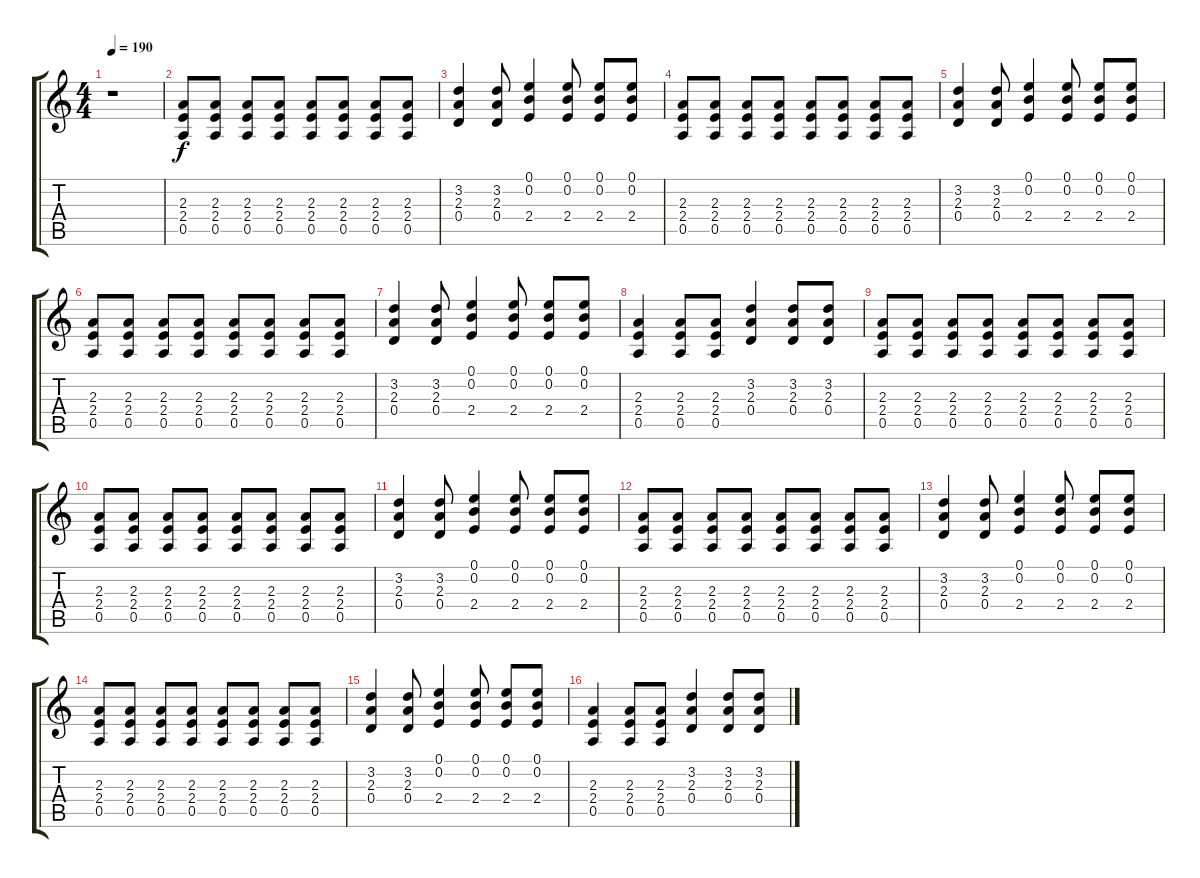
\track "" {instrument distortionguitar}
\staff {score tabs}
\tuning (E4 B3 G3 D3 A2 E2) {hide}
\ts (4 4)
\tempo 190
\clef g2
\ks c
r.1{dy f instrument distortionguitar} |
(2.3 2.4 0.5).8 (2.3 2.4 0.5).8 (2.3 2.4 0.5).8 (2.3 2.4 0.5).8 (2.3 2.4 0.5).8 (2.3 2.4 0.5).8 (2.3 2.4 0.5).8 (2.3 2.4 0.5).8 |
(3.2 2.3 0.4).4 (3.2 2.3 0.4).8 (0.1 0.2 2.4).4 (0.1 0.2 2.4).8 (0.1 0.2 2.4).8 (0.1 0.2 2.4).8 |
(2.3 2.4 0.5).8 (2.3 2.4 0.5).8 (2.3 2.4 0.5).8 (2.3 2.4 0.5).8 (2.3 2.4 0.5).8 (2.3 2.4 0.5).8 (2.3 2.4 0.5).8 (2.3 2.4 0.5).8 |
(3.2 2.3 0.4).4 (3.2 2.3 0.4).8 (0.1 0.2 2.4).4 (0.1 0.2 2.4).8 (0.1 0.2 2.4).8 (0.1 0.2 2.4).8 |
(2.3 2.4 0.5).8 (2.3 2.4 0.5).8 (2.3 2.4 0.5).8 (2.3 2.4 0.5).8 (2.3 2.4 0.5).8 (2.3 2.4 0.5).8 (2.3 2.4 0.5).8 (2.3 2.4 0.5).8 |
(3.2 2.3 0.4).4 (3.2 2.3 0.4).8 (0.1 0.2 2.4).4 (0.1 0.2 2.4).8 (0.1 0.2 2.4).8 (0.1 0.2 2.4).8 |
(2.3 2.4 0.5).4 (2.3 2.4 0.5).8 (2.3 2.4 0.5).8 (3.2 2.3 0.4).4 (3.2 2.3 0.4).8 (3.2 2.3 0.4).8 |
(2.3 2.4 0.5).8 (2.3 2.4 0.5).8 (2.3 2.4 0.5).8 (2.3 2.4 0.5).8 (2.3 2.4 0.5).8 (2.3 2.4 0.5).8 (2.3 2.4 0.5).8 (2.3 2.4 0.5).8 |
(2.3 2.4 0.5).8 (2.3 2.4 0.5).8 (2.3 2.4 0.5).8 (2.3 2.4 0.5).8 (2.3 2.4 0.5).8 (2.3 2.4 0.5).8 (2.3 2.4 0.5).8 (2.3 2.4 0.5).8 |
(3.2 2.3 0.4).4 (3.2 2.3 0.4).8 (0.1 0.2 2.4).4 (0.1 0.2 2.4).8 (0.1 0.2 2.4).8 (0.1 0.2 2.4).8 |
(2.3 2.4 0.5).8 (2.3 2.4 0.5).8 (2.3 2.4 0.5).8 (2.3 2.4 0.5).8 (2.3 2.4 0.5).8 (2.3 2.4 0.5).8 (2.3 2.4 0.5).8 (2.3 2.4 0.5).8 |
(3.2 2.3 0.4).4 (3.2 2.3 0.4).8 (0.1 0.2 2.4).4 (0.1 0.2 2.4).8 (0.1 0.2 2.4).8 (0.1 0.2 2.4).8 |
(2.3 2.4 0.5).8 (2.3 2.4 0.5).8 (2.3 2.4 0.5).8 (2.3 2.4 0.5).8 (2.3 2.4 0.5).8 (2.3 2.4 0.5).8 (2.3 2.4 0.5).8 (2.3 2.4 0.5).8 |
(3.2 2.3 0.4).4 (3.2 2.3 0.4).8 (0.1 0.2 2.4).4 (0.1 0.2 2.4).8 (0.1 0.2 2.4).8 (0.1 0.2 2.4).8 |
(2.3 2.4 0.5).4 (2.3 2.4 0.5).8 (2.3 2.4 0.5).8 (3.2 2.3 0.4).4 (3.2 2.3 0.4).8 (3.2 2.3 0.4).8
